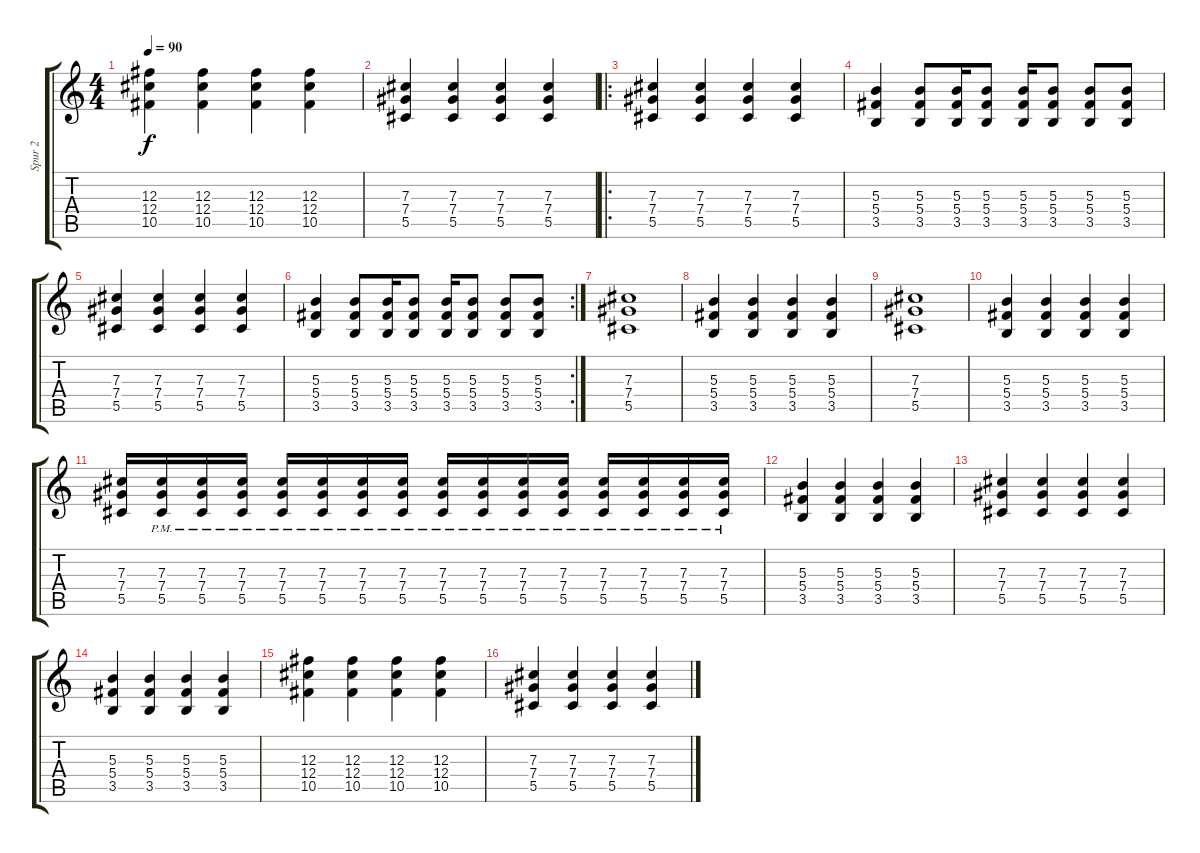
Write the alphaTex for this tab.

\track ("Spur 2" "Spur 2") {instrument distortionguitar}
\staff {score tabs}
\tuning (Eb4 Bb3 Gb3 Db3 Ab2 Db2) {hide}
\ts (4 4)
\tempo 90
\clef g2
\ks c
(12.3 12.4 10.5).4{dy f} (12.3 12.4 10.5).4 (12.3 12.4 10.5).4 (12.3 12.4 10.5).4 |
(7.3 7.4 5.5).4 (7.3 7.4 5.5).4 (7.3 7.4 5.5).4 (7.3 7.4 5.5).4 |
\ro
(7.3 7.4 5.5).4 (7.3 7.4 5.5).4 (7.3 7.4 5.5).4 (7.3 7.4 5.5).4 |
(5.3 5.4 3.5).4 (5.3 5.4 3.5).8 (5.3 5.4 3.5).16 (5.3 5.4 3.5).8 (5.3 5.4 3.5).16 (5.3 5.4 3.5).8 (5.3 5.4 3.5).8 (5.3 5.4 3.5).8 |
(7.3 7.4 5.5).4 (7.3 7.4 5.5).4 (7.3 7.4 5.5).4 (7.3 7.4 5.5).4 |
\rc 2
(5.3 5.4 3.5).4 (5.3 5.4 3.5).8 (5.3 5.4 3.5).16 (5.3 5.4 3.5).8 (5.3 5.4 3.5).16 (5.3 5.4 3.5).8 (5.3 5.4 3.5).8 (5.3 5.4 3.5).8 |
(7.3 7.4 5.5).1 |
(5.3 5.4 3.5).4 (5.3 5.4 3.5).4 (5.3 5.4 3.5).4 (5.3 5.4 3.5).4 |
(7.3 7.4 5.5).1 |
(5.3 5.4 3.5).4 (5.3 5.4 3.5).4 (5.3 5.4 3.5).4 (5.3 5.4 3.5).4 |
(7.3 7.4 5.5).16 (7.3{pm} 7.4{pm} 5.5{pm}).16 (7.3{pm} 7.4{pm} 5.5{pm}).16 (7.3{pm} 7.4{pm} 5.5{pm}).16 (7.3{pm} 7.4{pm} 5.5{pm}).16 (7.3{pm} 7.4{pm} 5.5{pm}).16 (7.3{pm} 7.4{pm} 5.5{pm}).16 (7.3{pm} 7.4{pm} 5.5{pm}).16 (7.3{pm} 7.4{pm} 5.5{pm}).16 (7.3{pm} 7.4{pm} 5.5{pm}).16 (7.3{pm} 7.4{pm} 5.5{pm}).16 (7.3{pm} 7.4{pm} 5.5{pm}).16 (7.3{pm} 7.4{pm} 5.5{pm}).16 (7.3{pm} 7.4{pm} 5.5{pm}).16 (7.3{pm} 7.4{pm} 5.5{pm}).16 (7.3{pm} 7.4{pm} 5.5{pm}).16 |
(5.3 5.4 3.5).4 (5.3 5.4 3.5).4 (5.3 5.4 3.5).4 (5.3 5.4 3.5).4 |
(7.3 7.4 5.5).4 (7.3 7.4 5.5).4 (7.3 7.4 5.5).4 (7.3 7.4 5.5).4 |
(5.3 5.4 3.5).4 (5.3 5.4 3.5).4 (5.3 5.4 3.5).4 (5.3 5.4 3.5).4 |
(12.3 12.4 10.5).4 (12.3 12.4 10.5).4 (12.3 12.4 10.5).4 (12.3 12.4 10.5).4 |
(7.3 7.4 5.5).4 (7.3 7.4 5.5).4 (7.3 7.4 5.5).4 (7.3 7.4 5.5).4
